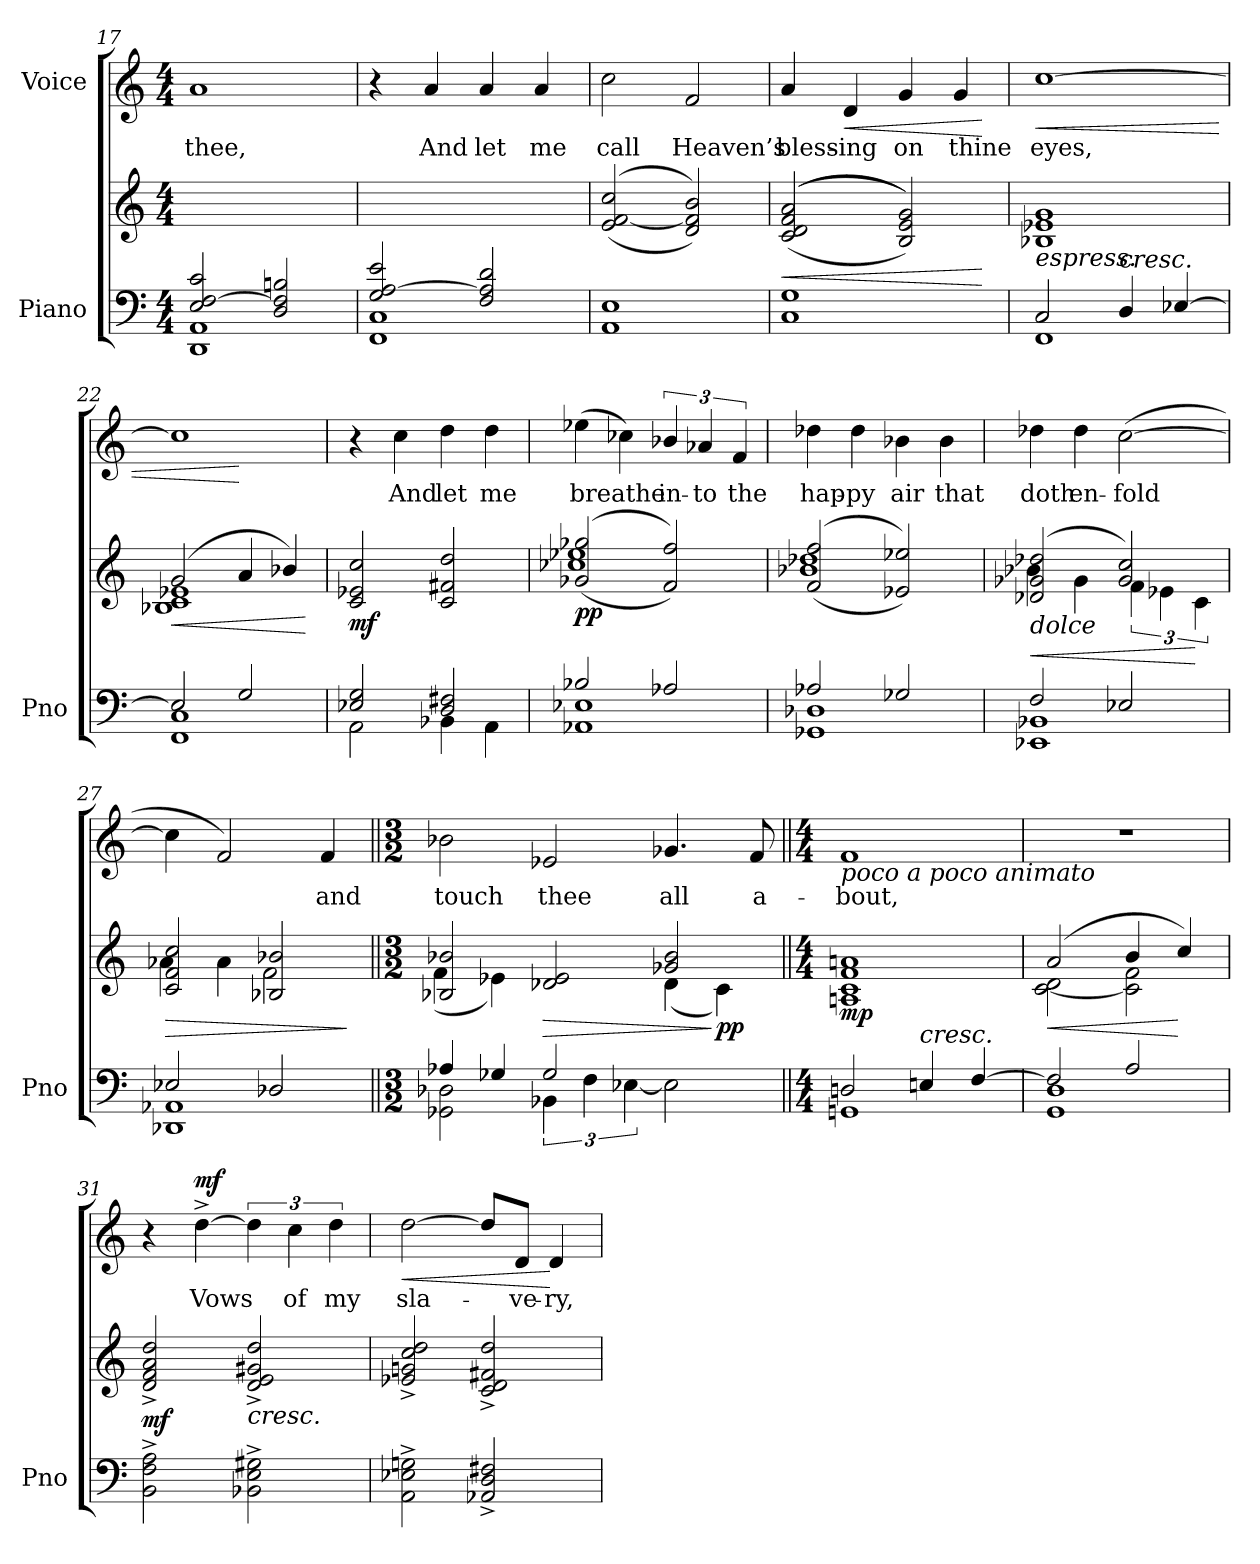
**kern	**kern	**dynam	**kern	**text	**dynam
*part2	*part2	*part2	*part1	*part1	*part1
*staff3	*staff2	*staff2/3	*staff1	*staff1	*staff1
*I"Piano	*	*	*I"Voice	*	*
*I'Pno	*	*	*	*	*
*clefF4	*clefG2	*	*clefG2	*	*
*k[]	*k[]	*	*k[]	*	*
*M4/4	*M4/4	*	*M4/4	*	*
=17	=17	=17	=17	=17	=17
*^	*	*	*	*	*
!	!	!	!	!	!LO:LY:b	!
2E/ [2F/ 2c/	1DD 1AA	1ryy	.	1a	thee,	.
2D/ 2F/] 2Bn/	.	.	.	.	.	.
!!LO:PB:g=z
=18	=18	=18	=18	=18	=18	=18
2G/ [2A/ 2e/	1FF 1C	1ryy	.	4r	.	.
!	!	!	!	!	!LO:LY:b	!
.	.	.	.	4a/	And	.
!	!	!	!	!	!LO:LY:b	!
2F/ 2A/] 2d/	.	.	.	4a/	let	.
!	!	!	!	!	!LO:LY:b	!
.	.	.	.	4a/	me	.
*v	*v	*	*	*	*	*
=19	=19	=19	=19	=19	=19
!	!	!	!	!LO:LY:b	!
1AA 1E	((<2e/ [2f/ 2cc/	.	2cc\	call	.
!	!	!	!	!LO:LY:b	!
.	2d/ 2f/] 2b/))	.	2f/	Heaven’s	.
=20	=20	=20	=20	=20	=20
!	!	!LO:HP:b	!	!LO:LY:b	!
1C 1G	(>(>(2c/ 2d/ 2f/ 2a/	<	4a/	bless-	.
!	!	!	!	!LO:LY:b	!LO:HP:b
.	.	.	4d/	-ing	<
!	!	!	!	!LO:LY:b	!
.	2B/ 2e/ 2g/)))	.	4g/	on	.
!	!	!	!	!LO:LY:b	!
.	.	.	4g/	thine	.
.	.	[	.	.	[
=21	=21	=21	=21	=21	=21
*^	*	*	*	*	*
!	!	!LO:TX:b:i:t=espress.	!	!	!	!
!	!	!	!	!	!LO:LY:b	!LO:HP:b
2C/	1FF	1B-X 1e-X 1g	.	[1cc	eyes,	<
!LO:TX:a:i:t=cresc.	!	!	!	!	!	!
4D/	.	.	.	.	.	.
[4E-X/	.	.	.	.	.	.
=22	=22	=22	=22	=22	=22	=22
!	!	!	!LO:HP:b	!	!	!
*	*	*^	*	*^	*	*
2E-/]	1FF 1C	(2g/	1B-X 1c 1e-X	<	1cc]	2ryy	.	.
2G/	.	4a/	.	.	.	2ryy	.	[
.	.	4b-X/)	.	.	.	.	.	.
*v	*v	*	*	*	*v	*v	*	*
*	*v	*v	*	*	*	*
.	.	[	.	.	.
!!LO:LB:g=z
=23	=23	=23	=23	=23	=23
*^	*^	*	*	*	*
!	!	!	!	!LO:DY:b	!	!	!
2E-X/ 2G/	2AA\	2c/ 2e-X/ 2cc/	4ryy	mf	4r	.	.
!	!	!	!	!	!	!LO:LY:b	!LO:DY:a
!	!	!	!	!	!	!	!LO:DY:n=1:a
.	.	.	4ryy	.	4cc\	And	p other-dynamics
!	!	!	!	!	!	!LO:LY:b	!
2D/ 2F#X/	4BB-X\	2c/ 2f#X/ 2dd/	4ryy	.	4dd\	let	.
!	!	!	!	!	!	!LO:LY:b	!
.	4AA\	.	4ryy	.	4dd\	me	.
=24	=24	=24	=24	=24	=24	=24	=24
!	!	!	!	!LO:DY:b	!	!LO:LY:b	!
2B-X/	1AA-X 1E-X	(<(2g-X/ 2gg-X/	1cc-X 1ee-X	pp	(4ee-X\	breathe	.
.	.	.	.	.	4cc-X\)	.	.
!	!	!	!	!	!	!LO:LY:b	!
2A-X/	.	2f/ 2ff/))	.	.	6b-X/	in-	.
!	!	!	!	!	!	!LO:LY:b	!
.	.	.	.	.	6a-X/	-to	.
!	!	!	!	!	!	!LO:LY:b	!
.	.	.	.	.	6f/	the	.
=25	=25	=25	=25	=25	=25	=25	=25
!	!	!	!	!	!	!LO:LY:b	!
2A-X/	1GG-X 1D-X	((<2f/ 2ff/	1b-X 1dd-X	.	4dd-X\	hap-	.
!	!	!	!	!	!	!LO:LY:b	!
.	.	.	.	.	4dd-\	-py	.
!	!	!	!	!	!	!LO:LY:b	!
2G-X/	.	2e-X/ 2ee-X/))	.	.	4b-X\	air	.
!	!	!	!	!	!	!LO:LY:b	!
.	.	.	.	.	4b-\	that	.
=26	=26	=26	=26	=26	=26	=26	=26
!	!	!LO:TX:b:i:t=dolce	!	!	!	!	!
!	!	!	!	!LO:HP:b	!	!LO:LY:b	!
2F/	1EE-X 1BB-X	(2d-X/ 2g-X/ 2dd-X/	4b-X\	<	4dd-X\	doth	.
!	!	!	!	!	!	!LO:LY:b	!
.	.	.	4g-\	.	4dd-\	en-	.
!	!	!	!	!	!	!LO:LY:b	!
2E-X/	.	2g-/ 2cc/)	6f\	.	(>[2cc\	-fold	.
.	.	.	6e-X\	.	.	.	.
.	.	.	6c\	[	.	.	.
!!LO:LB:g=z
=27	=27	=27	=27	=27	=27	=27	=27
!	!	!	!	!LO:HP:b	!	!	!
2E-X/	1DD-X 1AA-X	2c/ 2f/ 2cc/	4a-X\	>	4cc\]	.	.
.	.	.	4a-\	.	2f/)	.	.
2D-X/	.	2B-X/ 2b-X/	2f\	.	.	.	.
!	!	!	!	!	!	!LO:LY:b	!
.	.	.	.	.	4f/	and	.
*v	*v	*	*	*	*	*	*
*	*v	*v	*	*	*	*
.	.	]	.	.	.
=28||	=28||	=28||	=28||	=28||	=28||
*M3/2	*M3/2	*	*M3/2	*	*
*^	*^	*	*	*	*
!	!	!	!	!	!	!LO:LY:b	!
4A-X/	2GG-X\ 2D-X\	2B-X/ 2b-X/	(4f\	.	2b-X\	touch	.
4G-X/	.	.	4e-X\)	.	.	.	.
!	!	!	!	!LO:HP:b	!	!LO:LY:b	!
2G-/	6BB-X\	2d-X/ 2e-/	2ryy	>	2e-X/	thee	.
.	6F\	.	.	.	.	.	.
.	[6E-X\	.	.	.	.	.	.
!	!	!	!	!	!	!LO:LY:b	!
2ryy	2E-\]	2g-X/ 2b-/	(4d-\	.	4.g-X/	all	.
!	!	!	!	!LO:DY:n=1:b	!	!	!
.	.	.	4c\)	] pp	.	.	.
!	!	!	!	!	!	!LO:LY:b	!
.	.	.	.	.	8f/	a-	.
*	*	*v	*v	*	*	*	*
=29||	=29||	=29||	=29||	=29||	=29||	=29||
*M4/4	*	*M4/4	*	*M4/4	*	*
!	!	!	!	!LO:TX:b:i:t=poco a poco animato	!	!
!	!	!	!LO:DY:b	!	!LO:LY:b	!
2Dn/	1GGn	1An 1c 1f 1an	mp	1f	-bout,	.
!LO:TX:a:i:t=cresc.	!	!	!	!	!	!
4En/	.	.	.	.	.	.
[4F/	.	.	.	.	.	.
=30	=30	=30	=30	=30	=30	=30
!	!	!	!LO:HP:b	!	!	!
*	*	*^	*	*	*	*
2F/]	1GG 1D	(2a/	[2c\ 2d\	<	1r	.	.
2A/	.	4b/	2c\] 2f\	.	.	.	.
.	.	4cc/)	.	[	.	.	.
*v	*v	*	*	*	*	*	*
*	*v	*v	*	*	*	*
=31	=31	=31	=31	=31	=31
!	!	!LO:DY:b	!	!	!
2BB\^ 2F\^ 2A\^	2d/^> 2f/^> 2a/^> 2dd/^>	mf	4r	.	.
!	!	!	!	!LO:LY:b	!LO:DY:a
.	.	.	[4dd^\	Vows	mf
!	!LO:TX:b:i:t=cresc.	!	!	!	!
2BB-X\^ 2E\^ 2G#X\^	2d/^> 2e/^> 2g#X/^> 2dd/^>	.	6dd\]	.	.
!	!	!	!	!LO:LY:b	!
.	.	.	6cc\	of	.
!	!	!	!	!LO:LY:b	!
.	.	.	6dd\	my	.
!!LO:PB:g=z
=32	=32	=32	=32	=32	=32
!	!	!	!	!LO:LY:b	!LO:HP:b
2AA\^ 2E-X\^ 2Gn\^	2e-X/^> 2gn/^> 2cc/^> 2dd/^>	.	[2dd\	sla-	<
2AA-X/^> 2D/^> 2F#X/^>	2c/^> 2d/^> 2f#X/^> 2dd/^>	.	8dd/L]	.	.
!	!	!	!	!LO:LY:b	!
.	.	.	8d/J	-ve-	.
!	!	!	!	!LO:LY:b	!
.	.	.	4d/	-ry,	[
=	=	=	=	=	=
*-	*-	*-	*-	*-	*-
